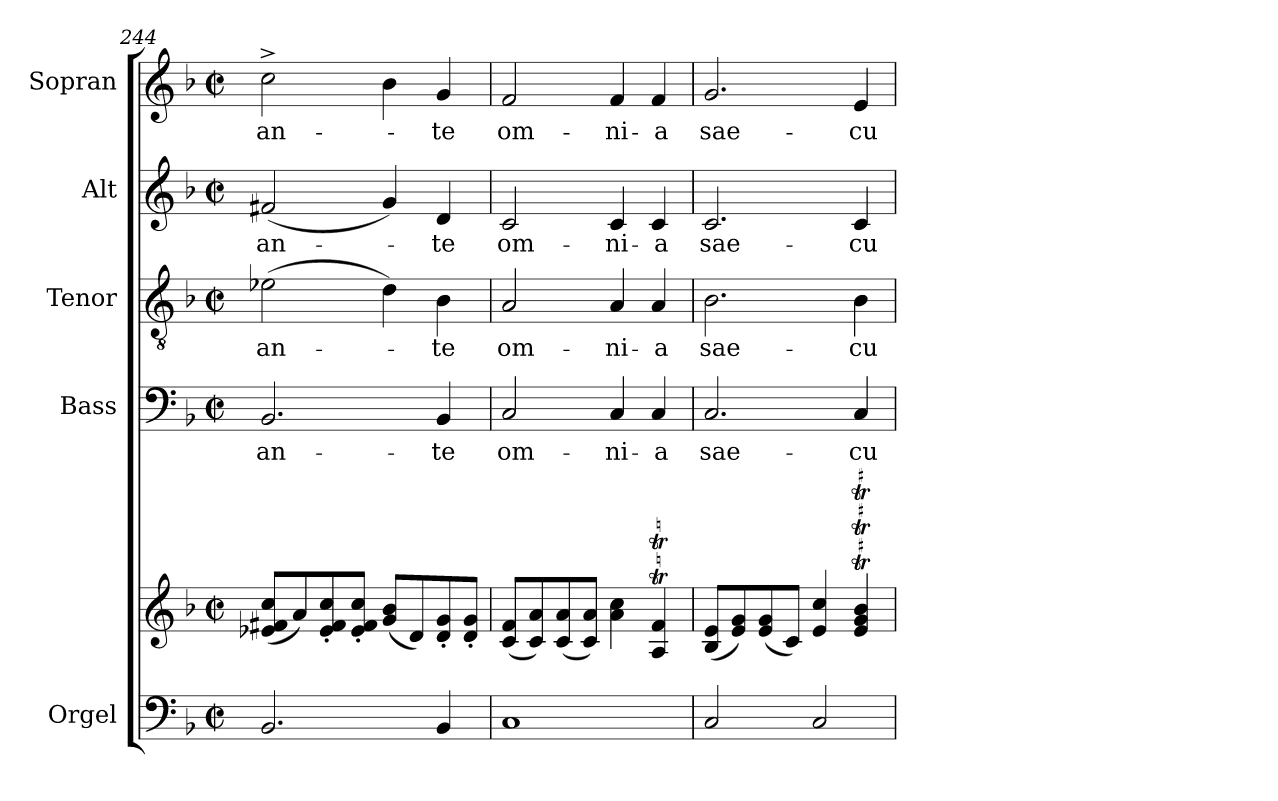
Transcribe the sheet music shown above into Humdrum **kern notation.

**kern	**kern	**kern	**text	**kern	**text	**kern	**text	**kern	**text
*part5	*part5	*part4	*part4	*part3	*part3	*part2	*part2	*part1	*part1
*staff6	*staff5	*staff4	*staff4	*staff3	*staff3	*staff2	*staff2	*staff1	*staff1
*I"Orgel	*	*I"Bass	*	*I"Tenor	*	*I"Alt	*	*I"Sopran	*
*I'Org.	*	*I'B.	*	*I'T.	*	*I'A.	*	*I'S.	*
*clefF4	*clefG2	*clefF4	*	*clefGv2	*	*clefG2	*	*clefG2	*
*k[b-]	*k[b-]	*k[b-]	*	*k[b-]	*	*k[b-]	*	*k[b-]	*
*F:	*F:	*F:	*	*F:	*	*F:	*	*F:	*
*M2/2	*M2/2	*M2/2	*	*M2/2	*	*M2/2	*	*M2/2	*
*met(c|)	*met(c|)	*met(c|)	*	*met(c|)	*	*met(c|)	*	*met(c|)	*
=244	=244	=244	=244	=244	=244	=244	=244	=244	=244
!	!	!	!LO:LY:b	!	!LO:LY:b	!	!LO:LY:b	!	!LO:LY:b
2.BB-/	(<8e-X/ 8f#X/ 8cc/L	2.BB-/	an-	(>2e-X\	an-	(<2f#X/	an-	2cc^>\	an-
.	8a/)	.	.	.	.	.	.	.	.
.	8e-/'< 8f#/'< 8cc/'<	.	.	.	.	.	.	.	.
.	8e-/'< 8f#/'< 8cc/'<J	.	.	.	.	.	.	.	.
.	(<8g/ 8b-/L	.	.	4d\)	.	4g/)	.	4b-\	.
.	8d/)	.	.	.	.	.	.	.	.
!	!	!	!LO:LY:b	!	!LO:LY:b	!	!LO:LY:b	!	!LO:LY:b
4BB-/	8d/'< 8g/'<	4BB-/	-te	4B-\	-te	4d/	-te	4g/	-te
.	8d/'< 8g/'<J	.	.	.	.	.	.	.	.
=245	=245	=245	=245	=245	=245	=245	=245	=245	=245
!	!	!	!LO:LY:b	!	!LO:LY:b	!	!LO:LY:b	!	!LO:LY:b
1C	(<8c/ 8f/L	2C/	om-	2A/	om-	2c/	om-	2f/	om-
.	8c/ 8a/)	.	.	.	.	.	.	.	.
.	(<8c/ 8a/	.	.	.	.	.	.	.	.
.	8c/ 8a/J)	.	.	.	.	.	.	.	.
!	!	!	!LO:LY:b	!	!LO:LY:b	!	!LO:LY:b	!	!LO:LY:b
.	4a\ 4cc\	4C/	-ni-	4A/	-ni-	4c/	-ni-	4f/	-ni-
!	!	!	!LO:LY:b	!	!LO:LY:b	!	!LO:LY:b	!	!LO:LY:b
.	4A/T 4f/T	4C/	-a	4A/	-a	4c/	-a	4f/	-a
!!LO:PB:g=z
=246	=246	=246	=246	=246	=246	=246	=246	=246	=246
!	!	!	!LO:LY:b	!	!LO:LY:b	!	!LO:LY:b	!	!LO:LY:b
2C/	(<8B-/ 8e/L	2.C/	sae-	2.B-\	sae-	2.c/	sae-	2.g/	sae-
.	8e/ 8g/)	.	.	.	.	.	.	.	.
.	(<8e/ 8g/	.	.	.	.	.	.	.	.
.	8c/J)	.	.	.	.	.	.	.	.
2C/	4e/ 4cc/	.	.	.	.	.	.	.	.
!	!	!	!LO:LY:b	!	!LO:LY:b	!	!LO:LY:b	!	!LO:LY:b
.	4e/T 4g/T 4b-/T	4C/	-cu-	4B-\	-cu-	4c/	-cu-	4e/	-cu-
=	=	=	=	=	=	=	=	=	=
*-	*-	*-	*-	*-	*-	*-	*-	*-	*-
